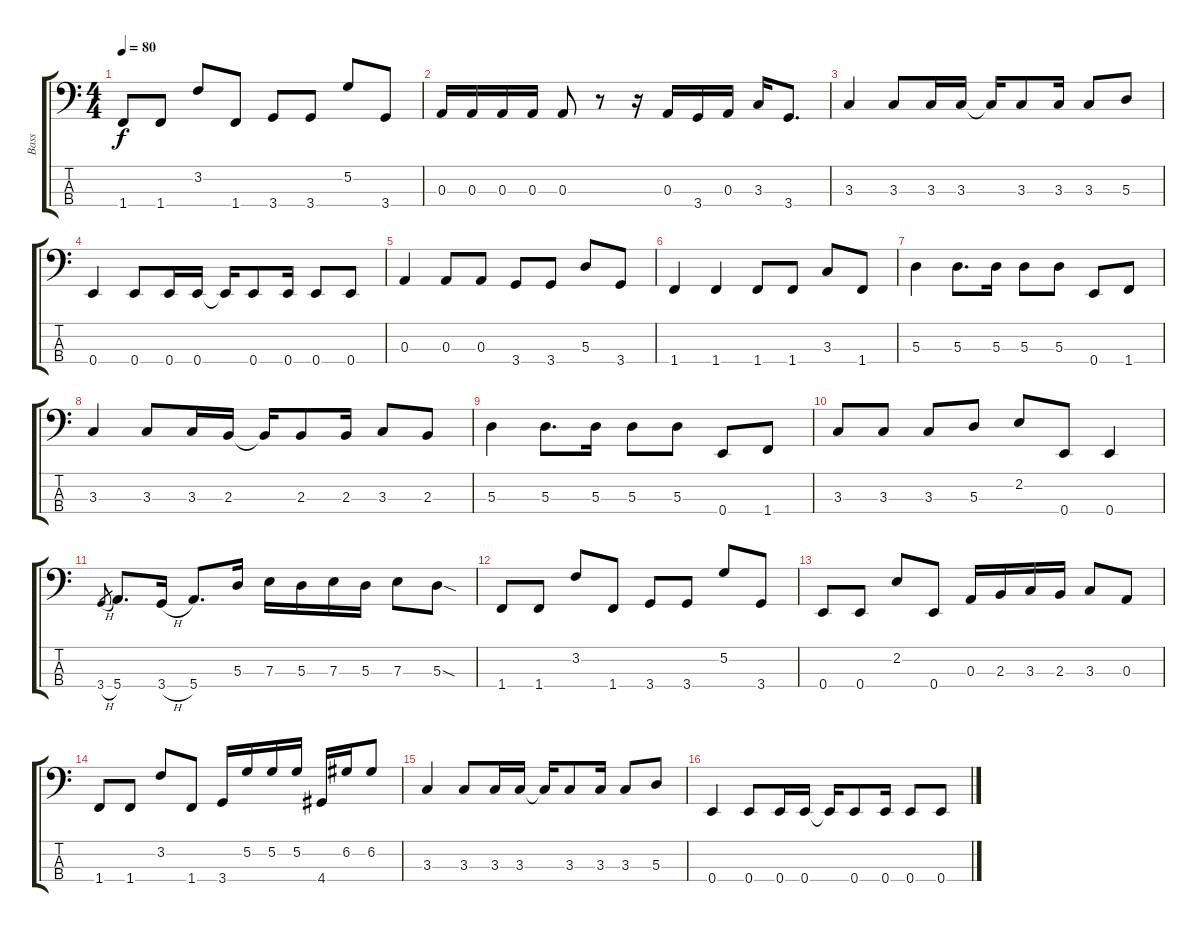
\track ("Bass" "Bass") {instrument electricbassfinger}
\staff {score tabs}
\tuning (G2 D2 A1 E1) {hide}
\ts (4 4)
\tempo 80
\clef f4
\ks c
1.4.8{dy f} 1.4.8 3.2.8 1.4.8 3.4.8 3.4.8 5.2.8 3.4.8 |
0.3.16 0.3.16 0.3.16 0.3.16 0.3.8 r.8 r.16 0.3.16 3.4.16 0.3.16 3.3.16 3.4.8{d} |
3.3.4 3.3.8 3.3.16 3.3.16 3.3{t}.16 3.3.8 3.3.16 3.3.8 5.3.8 |
0.4.4 0.4.8 0.4.16 0.4.16 0.4{t}.16 0.4.8 0.4.16 0.4.8 0.4.8 |
0.3.4 0.3.8 0.3.8 3.4.8 3.4.8 5.3.8 3.4.8 |
1.4.4 1.4.4 1.4.8 1.4.8 3.3.8 1.4.8 |
5.3.4 5.3.8{d} 5.3.16 5.3.8 5.3.8 0.4.8 1.4.8 |
3.3.4 3.3.8 3.3.16 2.3.16 2.3{t}.16 2.3.8 2.3.16 3.3.8 2.3.8 |
5.3.4 5.3.8{d} 5.3.16 5.3.8 5.3.8 0.4.8 1.4.8 |
3.3.8 3.3.8 3.3.8 5.3.8 2.2.8 0.4.8 0.4.4 |
3.4{h}.8{gr} 5.4.8{d} 3.4{h}.16 5.4.8{d} 5.3.16 7.3.16 5.3.16 7.3.16 5.3.16 7.3.8 5.3{sod}.8 |
1.4.8 1.4.8 3.2.8 1.4.8 3.4.8 3.4.8 5.2.8 3.4.8 |
0.4.8 0.4.8 2.2.8 0.4.8 0.3.16 2.3.16 3.3.16 2.3.16 3.3.8 0.3.8 |
1.4.8 1.4.8 3.2.8 1.4.8 3.4.16 5.2.16 5.2.16 5.2.16 4.4.16 6.2.16 6.2.8 |
3.3.4 3.3.8 3.3.16 3.3.16 3.3{t}.16 3.3.8 3.3.16 3.3.8 5.3.8 |
0.4.4 0.4.8 0.4.16 0.4.16 0.4{t}.16 0.4.8 0.4.16 0.4.8 0.4.8
